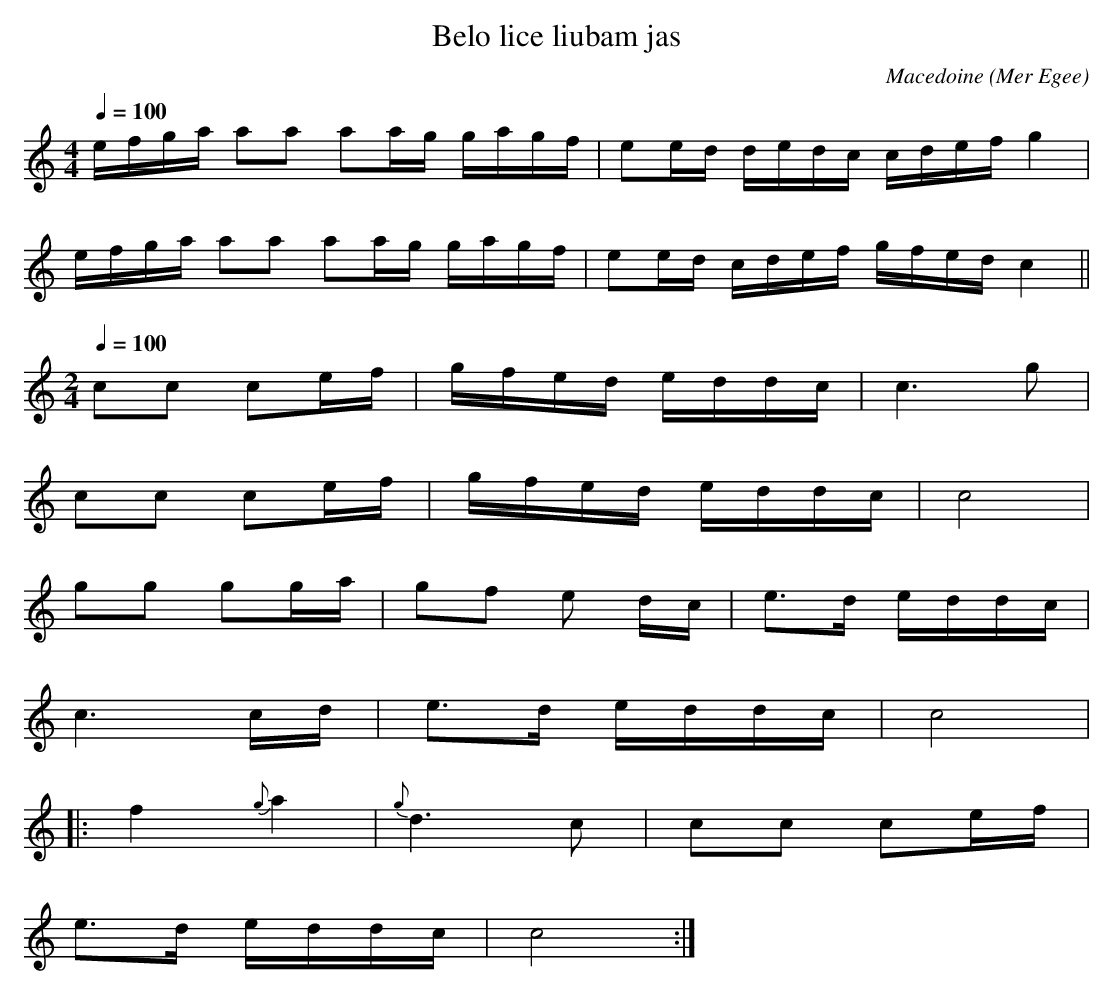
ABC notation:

X:1
T:Belo lice liubam jas
O:Macedoine (Mer Egee)
M:4/4
L:1/8
Q:1/4=100
K:C
e/f/g/a/ aa aa/g/ g/a/g/f/ | ee/d/ d/e/d/c/ c/d/e/f/ g2 |
e/f/g/a/ aa aa/g/ g/a/g/f/ | ee/d/ c/d/e/f/ g/f/e/d/ c2 ||
M:2/4
L:1/8
Q:1/4=100
K:C
cc ce/f/ | g/f/e/d/ e/d/d/c/ | c3 g |
cc ce/f/ | g/f/e/d/ e/d/d/c/ | c4 |
gg gg/a/ | gf e d/c/ | e>d e/d/d/c/ |
c3 c/d/ | e>d e/d/d/c/ | c4 |
|: f2 {g} a2 | {g} d3 c | cc ce/f/ |
e>d e/d/d/c/ | c4 :|
